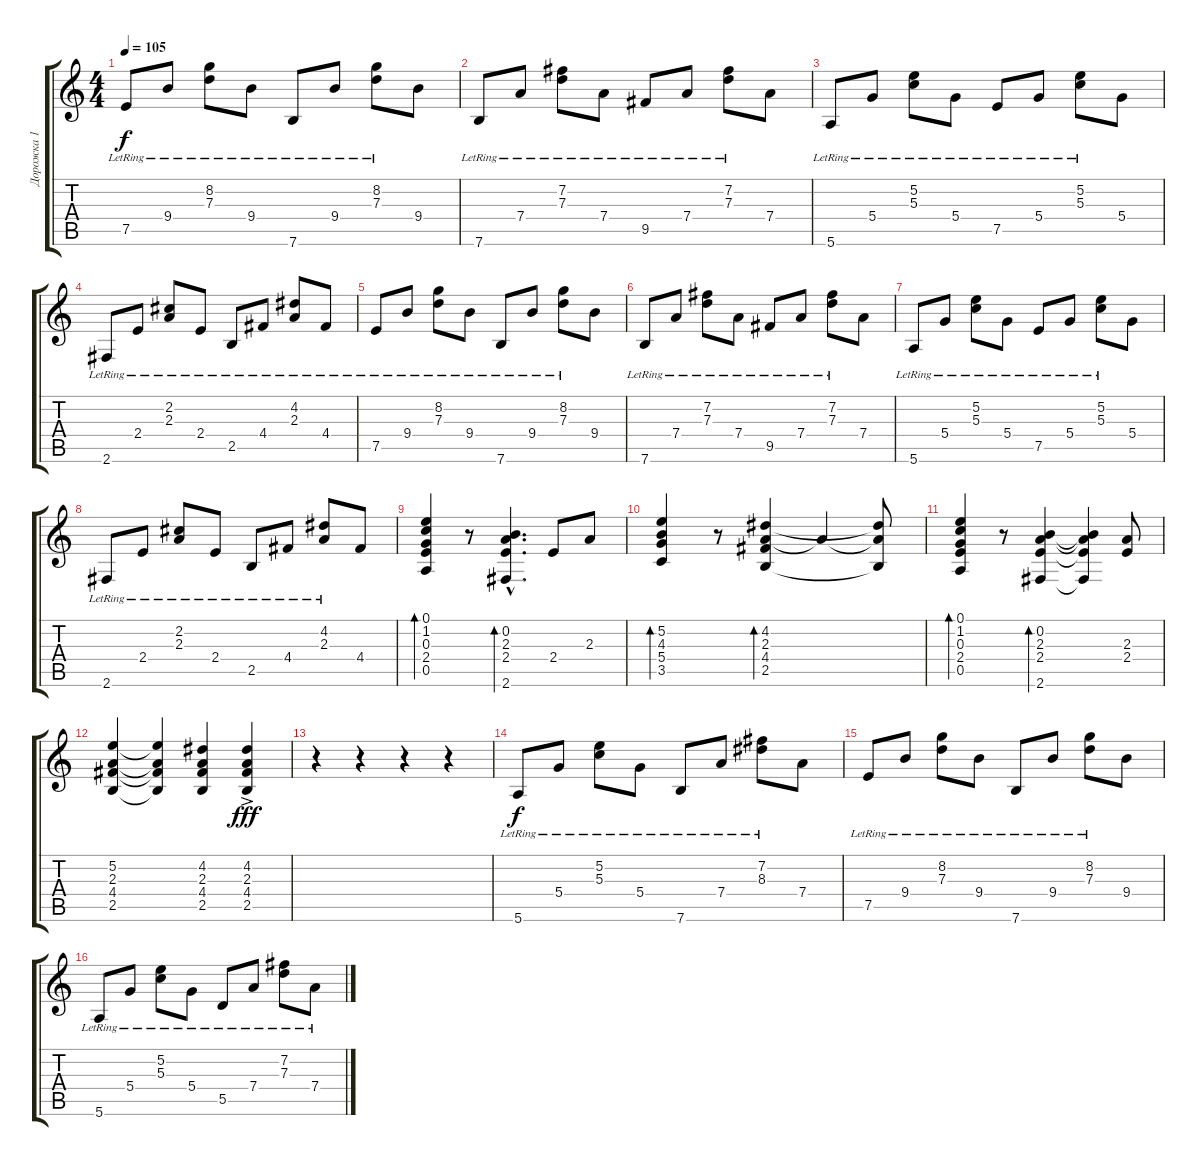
\track ("Дорожка 1" "Дорожка 1") {instrument acousticguitarnylon}
\staff {score tabs}
\tuning (E4 B3 G3 D3 A2 E2) {hide}
\ts (4 4)
\tempo 105
\clef g2
\ks c
7.5{lr}.8{dy f instrument acousticguitarnylon} 9.4{lr}.8 (8.2{lr} 7.3{lr}).8 9.4{lr}.8 7.6{lr}.8 9.4{lr}.8 (8.2{lr} 7.3{lr}).8 9.4.8 |
7.6{lr}.8 7.4{lr}.8 (7.2{lr} 7.3{lr}).8 7.4{lr}.8 9.5{lr}.8 7.4{lr}.8 (7.2{lr} 7.3{lr}).8 7.4.8 |
5.6{lr}.8 5.4{lr}.8 (5.2{lr} 5.3{lr}).8 5.4{lr}.8 7.5{lr}.8 5.4{lr}.8 (5.2{lr} 5.3{lr}).8 5.4.8 |
2.6{lr}.8 2.4{lr}.8 (2.2{lr} 2.3{lr}).8 2.4{lr}.8 2.5{lr}.8 4.4{lr}.8 (4.2{lr} 2.3{lr}).8 4.4{lr}.8 |
7.5{lr}.8 9.4{lr}.8 (8.2{lr} 7.3{lr}).8 9.4{lr}.8 7.6{lr}.8 9.4{lr}.8 (8.2{lr} 7.3{lr}).8 9.4.8 |
7.6{lr}.8 7.4{lr}.8 (7.2{lr} 7.3{lr}).8 7.4{lr}.8 9.5{lr}.8 7.4{lr}.8 (7.2{lr} 7.3{lr}).8 7.4.8 |
5.6{lr}.8 5.4{lr}.8 (5.2{lr} 5.3{lr}).8 5.4{lr}.8 7.5{lr}.8 5.4{lr}.8 (5.2{lr} 5.3{lr}).8 5.4.8 |
2.6{lr}.8 2.4{lr}.8 (2.2{lr} 2.3{lr}).8 2.4{lr}.8 2.5{lr}.8 4.4{lr}.8 (4.2{lr} 2.3{lr}).8 4.4.8 |
(0.1 1.2 0.3 2.4 0.5).4{bd 240} r.8 (0.2{hac} 2.3{hac} 2.4{hac} 2.6{hac}).4{d bd 240} 2.4.8 2.3.8 |
(5.2 4.3 5.4 3.5).4{bd 240} r.8 (4.2 2.3 4.4 2.5).4{bd 240} 2.3{t}.4 (4.2{t} 2.3{t} 2.5{t}).8 |
(0.1 1.2 0.3 2.4 0.5).4{bd 240} r.8 (0.2 2.3 2.4 2.6).4{bd 240} (0.2{t} 2.3{t} 2.4{t} 2.6{t}).4 (2.3 2.4).8 |
(5.2 2.3 4.4 2.5).4 (5.2{t} 2.3{t} 4.4{t} 2.5{t}).4 (4.2 2.3 4.4 2.5).4 (4.2{ac} 2.3{ac} 4.4{ac} 2.5{ac}).4{dy fff} |
r.4 r.4 r.4 r.4 |
5.6{lr}.8{dy f} 5.4{lr}.8 (5.2{lr} 5.3{lr}).8 5.4{lr}.8 7.6{lr}.8 7.4{lr}.8 (7.2{lr} 8.3{lr}).8 7.4.8 |
7.5{lr}.8 9.4{lr}.8 (8.2{lr} 7.3{lr}).8 9.4{lr}.8 7.6{lr}.8 9.4{lr}.8 (8.2{lr} 7.3{lr}).8 9.4.8 |
5.6{lr}.8 5.4{lr}.8 (5.2{lr} 5.3{lr}).8 5.4{lr}.8 5.5{lr}.8 7.4{lr}.8 (7.2{lr} 7.3{lr}).8 7.4{lr}.8
